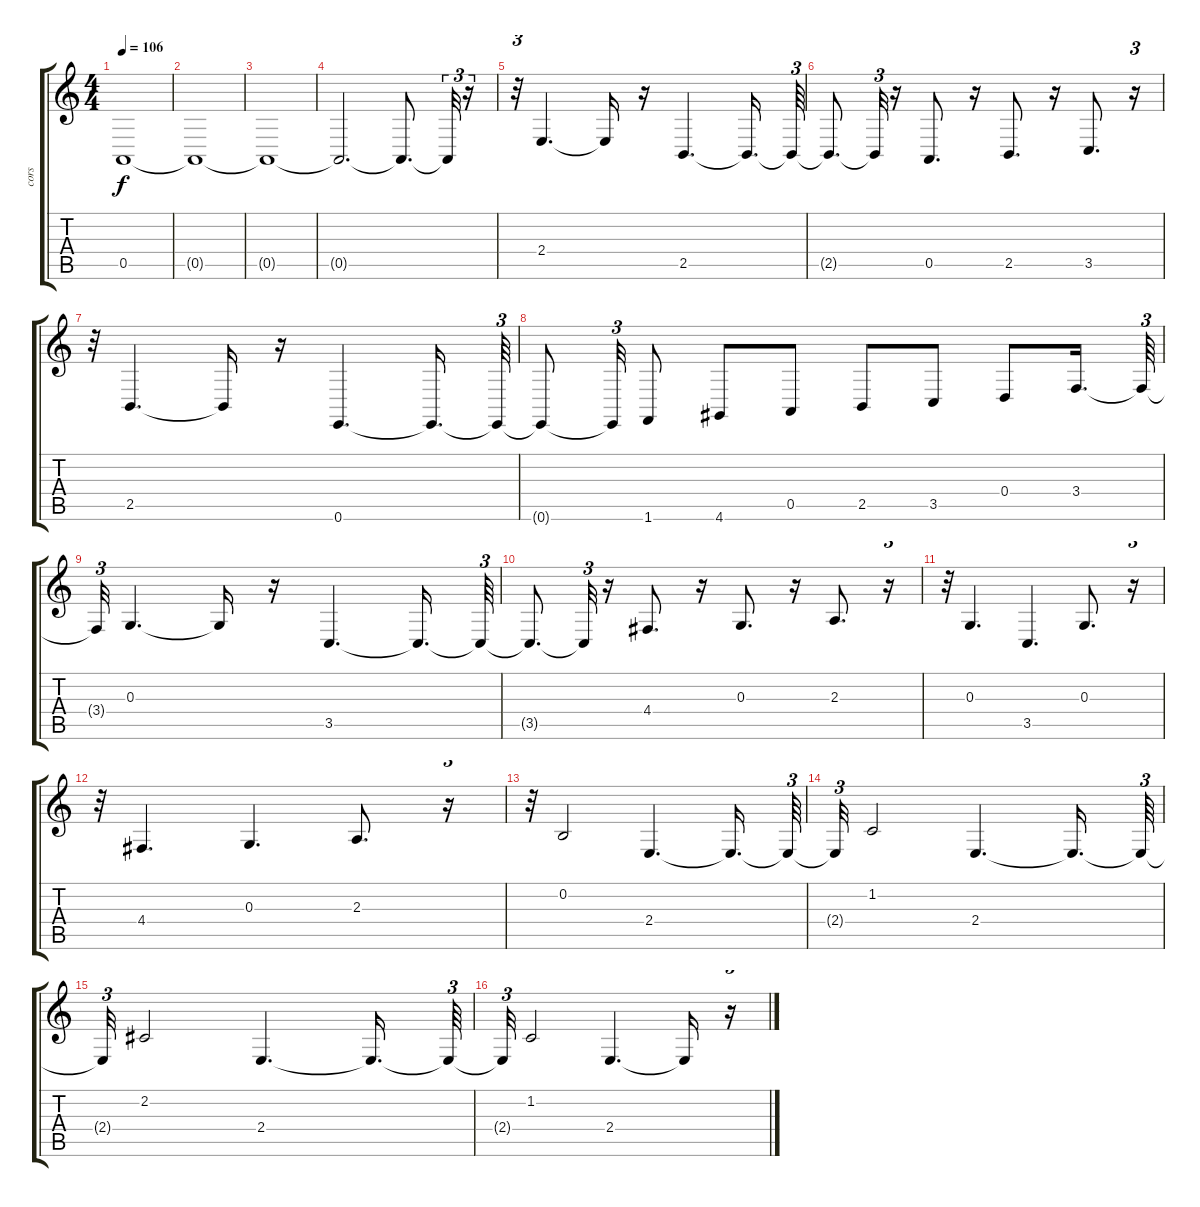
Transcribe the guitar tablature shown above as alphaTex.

\track ("cors" "cors") {instrument frenchhorn}
\staff {score tabs}
\tuning (E4 B3 G3 D3 A2 E2) {hide}
\ts (4 4)
\tempo 106
\clef g2
\ks c
0.5{t}.1{dy f} |
0.5{t}.1 |
0.5{t}.1 |
0.5{t}.2{d} 0.5{t}.8{d} 0.5{t}.32{tu (3 2)} r.16{tu (3 2)} |
r.32{tu (3 2)} 2.4.4{d} 2.4{t}.16 r.16 2.5.4{d} 2.5{t}.16{d} 2.5{t}.64{tu (3 2)} |
2.5{t}.8{d} 2.5{t}.32{tu (3 2)} r.16 0.5.8{d} r.16 2.5.8{d} r.16 3.5.8{d} r.16{tu (3 2)} |
r.32{tu (3 2)} 2.5.4{d} 2.5{t}.16 r.16 0.6.4{d} 0.6{t}.16{d} 0.6{t}.64{tu (3 2)} |
0.6{t}.8 0.6{t}.32{tu (3 2)} 1.6.8 4.6.8 0.5.8 2.5.8 3.5.8 0.4.8 3.4.16{d} 3.4{t}.64{tu (3 2)} |
3.4{t}.32{tu (3 2)} 0.3.4{d} 0.3{t}.16 r.16 3.5.4{d} 3.5{t}.16{d} 3.5{t}.64{tu (3 2)} |
3.5{t}.8{d} 3.5{t}.32{tu (3 2)} r.16 4.4.8{d} r.16 0.3.8{d} r.16 2.3.8{d} r.16{tu (3 2)} |
r.32{tu (3 2)} 0.3.4{d} 3.5.4{d} 0.3.8{d} r.16{tu (3 2)} |
r.32{tu (3 2)} 4.4.4{d} 0.3.4{d} 2.3.8{d} r.16{tu (3 2)} |
r.32{tu (3 2)} 0.2.2 2.4.4{d} 2.4{t}.16{d} 2.4{t}.64{tu (3 2)} |
2.4{t}.32{tu (3 2)} 1.2.2 2.4.4{d} 2.4{t}.16{d} 2.4{t}.64{tu (3 2)} |
2.4{t}.32{tu (3 2)} 2.2.2 2.4.4{d} 2.4{t}.16{d} 2.4{t}.64{tu (3 2)} |
2.4{t}.32{tu (3 2)} 1.2.2 2.4.4{d} 2.4{t}.16 r.16{tu (3 2)}
